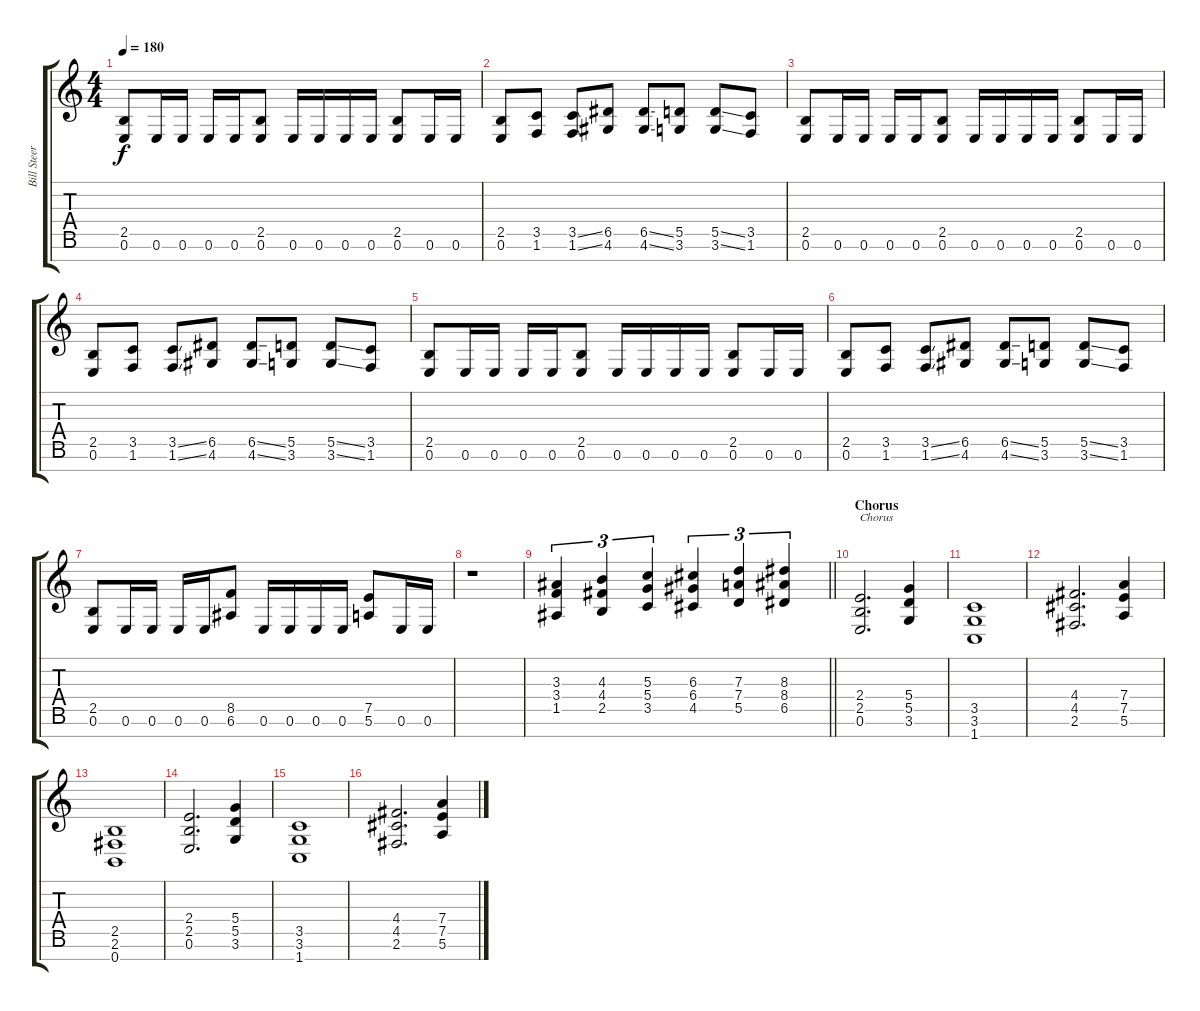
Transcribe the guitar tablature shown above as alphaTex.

\track ("Bill Steer" "Bill Steer") {instrument distortionguitar}
\staff {score tabs}
\tuning (E4 B3 G3 D3 A2 E2 B1) {hide}
\ts (4 4)
\tempo 180
\clef g2
\ks c
(2.5 0.6).8{dy f} 0.6.16 0.6.16 0.6.16 0.6.16 (2.5 0.6).8 0.6.16 0.6.16 0.6.16 0.6.16 (2.5 0.6).8 0.6.16 0.6.16 |
(2.5 0.6).8 (3.5 1.6).8 (3.5{ss} 1.6{ss}).8 (6.5 4.6).8 (6.5{ss} 4.6{ss}).8 (5.5 3.6).8 (5.5{ss} 3.6{ss}).8 (3.5 1.6).8 |
(2.5 0.6).8 0.6.16 0.6.16 0.6.16 0.6.16 (2.5 0.6).8 0.6.16 0.6.16 0.6.16 0.6.16 (2.5 0.6).8 0.6.16 0.6.16 |
(2.5 0.6).8 (3.5 1.6).8 (3.5{ss} 1.6{ss}).8 (6.5 4.6).8 (6.5{ss} 4.6{ss}).8 (5.5 3.6).8 (5.5{ss} 3.6{ss}).8 (3.5 1.6).8 |
(2.5 0.6).8 0.6.16 0.6.16 0.6.16 0.6.16 (2.5 0.6).8 0.6.16 0.6.16 0.6.16 0.6.16 (2.5 0.6).8 0.6.16 0.6.16 |
(2.5 0.6).8 (3.5 1.6).8 (3.5{ss} 1.6{ss}).8 (6.5 4.6).8 (6.5{ss} 4.6{ss}).8 (5.5 3.6).8 (5.5{ss} 3.6{ss}).8 (3.5 1.6).8 |
(2.5 0.6).8 0.6.16 0.6.16 0.6.16 0.6.16 (8.5 6.6).8 0.6.16 0.6.16 0.6.16 0.6.16 (7.5 5.6).8 0.6.16 0.6.16 |
r.1 |
\barLineRight lightlight
(3.3 3.4 1.5).4{tu (3 2)} (4.3 4.4 2.5).4{tu (3 2)} (5.3 5.4 3.5).4{tu (3 2)} (6.3 6.4 4.5).4{tu (3 2)} (7.3 7.4 5.5).4{tu (3 2)} (8.3 8.4 6.5).4{tu (3 2)} |
\section ("" "Chorus")
(2.4 2.5 0.6).2{d txt "Chorus"} (5.4 5.5 3.6).4 |
(3.5 3.6 1.7).1 |
(4.4 4.5 2.6).2{d} (7.4 7.5 5.6).4 |
(2.5 2.6 0.7).1 |
(2.4 2.5 0.6).2{d} (5.4 5.5 3.6).4 |
(3.5 3.6 1.7).1 |
(4.4 4.5 2.6).2{d} (7.4 7.5 5.6).4
